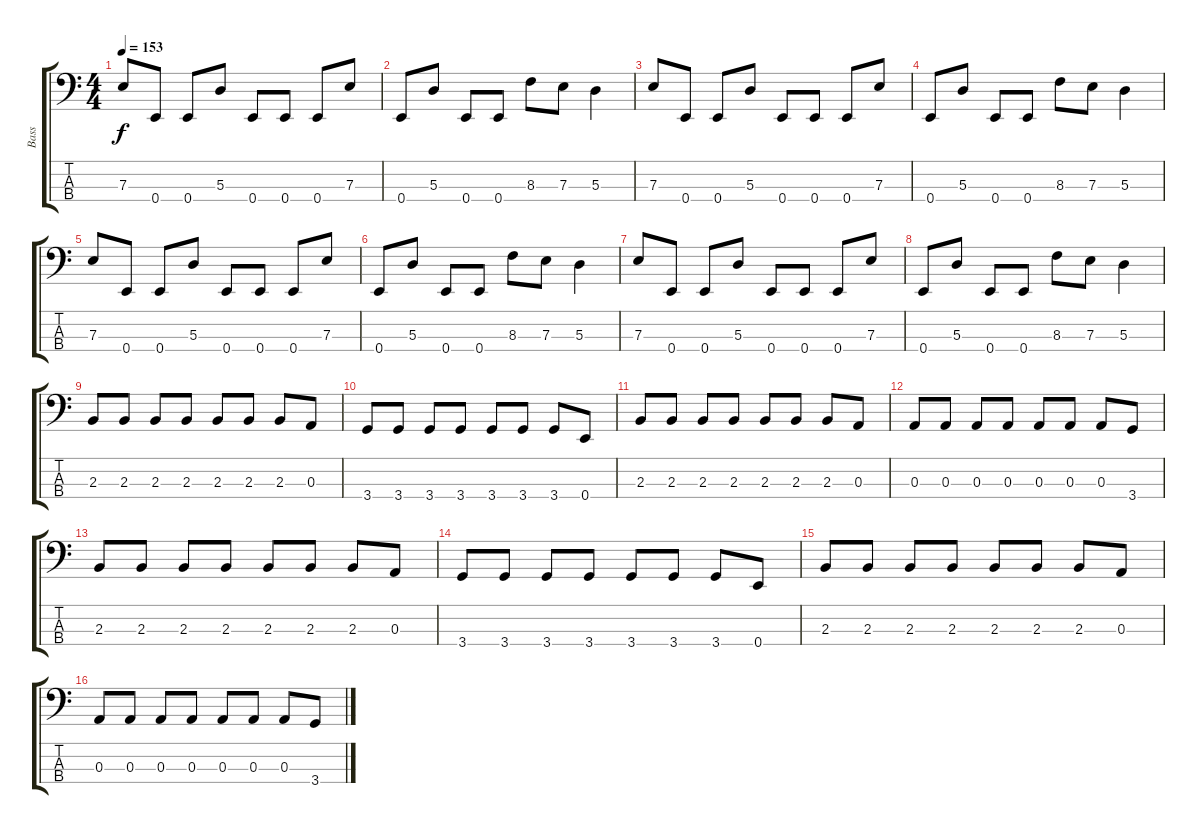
\track ("Bass" "Bass") {instrument electricbasspick}
\staff {score tabs}
\tuning (G2 D2 A1 E1) {hide}
\ts (4 4)
\tempo 153
\clef f4
\ks c
7.3.8{dy f} 0.4.8 0.4.8 5.3.8 0.4.8 0.4.8 0.4.8 7.3.8 |
0.4.8 5.3.8 0.4.8 0.4.8 8.3.8 7.3.8 5.3.4 |
7.3.8 0.4.8 0.4.8 5.3.8 0.4.8 0.4.8 0.4.8 7.3.8 |
0.4.8 5.3.8 0.4.8 0.4.8 8.3.8 7.3.8 5.3.4 |
7.3.8 0.4.8 0.4.8 5.3.8 0.4.8 0.4.8 0.4.8 7.3.8 |
0.4.8 5.3.8 0.4.8 0.4.8 8.3.8 7.3.8 5.3.4 |
7.3.8 0.4.8 0.4.8 5.3.8 0.4.8 0.4.8 0.4.8 7.3.8 |
0.4.8 5.3.8 0.4.8 0.4.8 8.3.8 7.3.8 5.3.4 |
2.3.8 2.3.8 2.3.8 2.3.8 2.3.8 2.3.8 2.3.8 0.3.8 |
3.4.8 3.4.8 3.4.8 3.4.8 3.4.8 3.4.8 3.4.8 0.4.8 |
2.3.8 2.3.8 2.3.8 2.3.8 2.3.8 2.3.8 2.3.8 0.3.8 |
0.3.8 0.3.8 0.3.8 0.3.8 0.3.8 0.3.8 0.3.8 3.4.8 |
2.3.8 2.3.8 2.3.8 2.3.8 2.3.8 2.3.8 2.3.8 0.3.8 |
3.4.8 3.4.8 3.4.8 3.4.8 3.4.8 3.4.8 3.4.8 0.4.8 |
2.3.8 2.3.8 2.3.8 2.3.8 2.3.8 2.3.8 2.3.8 0.3.8 |
0.3.8 0.3.8 0.3.8 0.3.8 0.3.8 0.3.8 0.3.8 3.4.8
